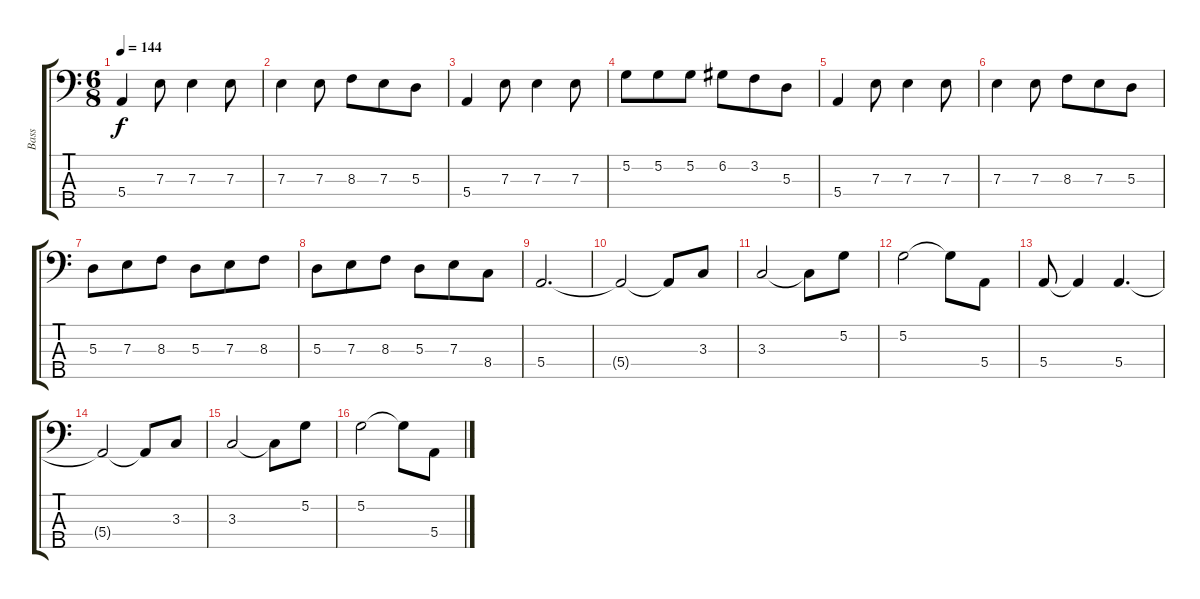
\track ("Bass" "Bass") {instrument distortionguitar}
\staff {score tabs}
\tuning (G2 D2 A1 E1 B0) {hide}
\ts (6 8)
\tempo 144
\clef f4
\ks c
5.4.4{dy f} 7.3.8 7.3.4 7.3.8 |
7.3.4 7.3.8 8.3.8 7.3.8 5.3.8 |
5.4.4 7.3.8 7.3.4 7.3.8 |
5.2.8 5.2.8 5.2.8 6.2.8 3.2.8 5.3.8 |
5.4.4 7.3.8 7.3.4 7.3.8 |
7.3.4 7.3.8 8.3.8 7.3.8 5.3.8 |
5.3.8 7.3.8 8.3.8 5.3.8 7.3.8 8.3.8 |
5.3.8 7.3.8 8.3.8 5.3.8 7.3.8 8.4.8 |
5.4.2{d} |
5.4{t}.2 5.4{t}.8 3.3.8 |
3.3.2 3.3{t}.8 5.2.8 |
5.2.2 5.2{t}.8 5.4.8 |
5.4.8 5.4{t}.4 5.4.4{d} |
5.4{t}.2 5.4{t}.8 3.3.8 |
3.3.2 3.3{t}.8 5.2.8 |
5.2.2 5.2{t}.8 5.4.8
